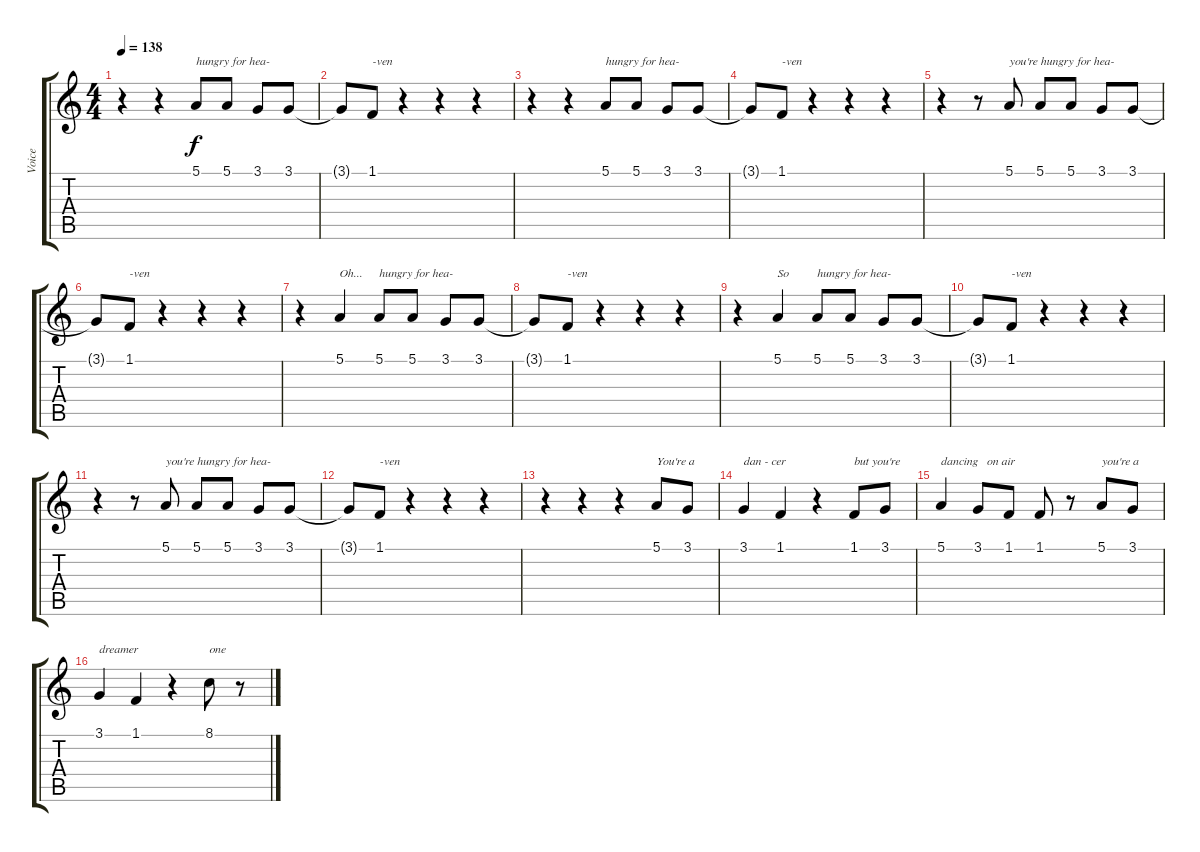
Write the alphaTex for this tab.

\track ("Voice" "Voice") {instrument cello}
\staff {score tabs}
\tuning (E4 B3 G3 D3 A2 E2) {hide}
\ts (4 4)
\tempo 138
\clef g2
\ks c
r.4{dy f} r.4 5.1.8{txt "hungry for hea-"} 5.1.8 3.1.8 3.1.8 |
3.1{t}.8 1.1.8{txt "-ven"} r.4 r.4 r.4 |
r.4 r.4 5.1.8{txt "hungry for hea-"} 5.1.8 3.1.8 3.1.8 |
3.1{t}.8 1.1.8{txt "-ven"} r.4 r.4 r.4 |
r.4 r.8 5.1.8{txt "you're hungry for hea-"} 5.1.8 5.1.8 3.1.8 3.1.8 |
3.1{t}.8 1.1.8{txt "-ven"} r.4 r.4 r.4 |
r.4 5.1.4{txt "Oh..."} 5.1.8{txt "hungry for hea-"} 5.1.8 3.1.8 3.1.8 |
3.1{t}.8 1.1.8{txt "-ven"} r.4 r.4 r.4 |
r.4 5.1.4{txt "So"} 5.1.8{txt "hungry for hea-"} 5.1.8 3.1.8 3.1.8 |
3.1{t}.8 1.1.8{txt "-ven"} r.4 r.4 r.4 |
r.4 r.8 5.1.8{txt "you're hungry for hea-"} 5.1.8 5.1.8 3.1.8 3.1.8 |
3.1{t}.8 1.1.8{txt "-ven"} r.4 r.4 r.4 |
r.4 r.4 r.4 5.1.8{txt "You're a"} 3.1.8 |
3.1.4{txt "dan - cer"} 1.1.4 r.4 1.1.8{txt "but you're"} 3.1.8 |
5.1.4{txt "dancing   on air"} 3.1.8 1.1.8 1.1.8 r.8 5.1.8{txt "you're a"} 3.1.8 |
3.1.4{txt "dreamer"} 1.1.4 r.4 8.1.8{txt "one"} r.8
